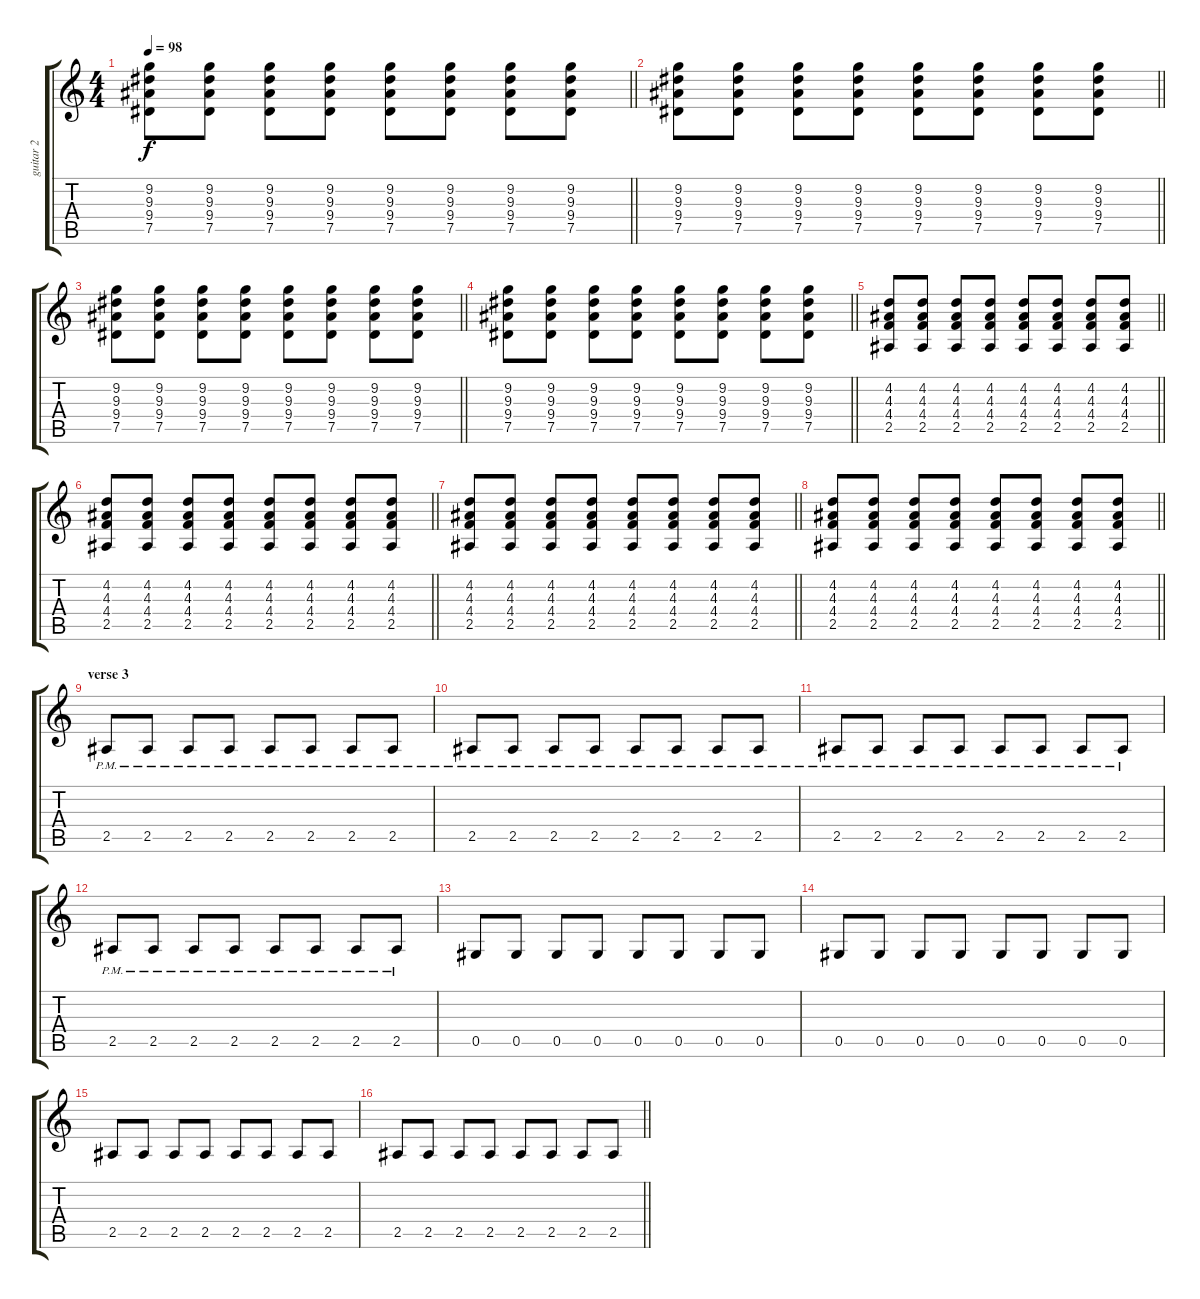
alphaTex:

\track ("guitar 2" "guitar 2") {instrument electricguitarjazz}
\staff {score tabs}
\tuning (Eb4 Bb3 Gb3 Db3 Ab2 Eb2) {hide}
\ts (4 4)
\tempo 98
\clef g2
\barLineRight lightlight
\ks c
(9.2 9.3 9.4 7.5).8{dy f} (9.2 9.3 9.4 7.5).8 (9.2 9.3 9.4 7.5).8 (9.2 9.3 9.4 7.5).8 (9.2 9.3 9.4 7.5).8 (9.2 9.3 9.4 7.5).8 (9.2 9.3 9.4 7.5).8 (9.2 9.3 9.4 7.5).8 |
\barLineRight lightlight
(9.2 9.3 9.4 7.5).8 (9.2 9.3 9.4 7.5).8 (9.2 9.3 9.4 7.5).8 (9.2 9.3 9.4 7.5).8 (9.2 9.3 9.4 7.5).8 (9.2 9.3 9.4 7.5).8 (9.2 9.3 9.4 7.5).8 (9.2 9.3 9.4 7.5).8 |
\barLineRight lightlight
(9.2 9.3 9.4 7.5).8 (9.2 9.3 9.4 7.5).8 (9.2 9.3 9.4 7.5).8 (9.2 9.3 9.4 7.5).8 (9.2 9.3 9.4 7.5).8 (9.2 9.3 9.4 7.5).8 (9.2 9.3 9.4 7.5).8 (9.2 9.3 9.4 7.5).8 |
\barLineRight lightlight
(9.2 9.3 9.4 7.5).8 (9.2 9.3 9.4 7.5).8 (9.2 9.3 9.4 7.5).8 (9.2 9.3 9.4 7.5).8 (9.2 9.3 9.4 7.5).8 (9.2 9.3 9.4 7.5).8 (9.2 9.3 9.4 7.5).8 (9.2 9.3 9.4 7.5).8 |
\barLineRight lightlight
(4.2 4.3 4.4 2.5).8 (4.2 4.3 4.4 2.5).8 (4.2 4.3 4.4 2.5).8 (4.2 4.3 4.4 2.5).8 (4.2 4.3 4.4 2.5).8 (4.2 4.3 4.4 2.5).8 (4.2 4.3 4.4 2.5).8 (4.2 4.3 4.4 2.5).8 |
\barLineRight lightlight
(4.2 4.3 4.4 2.5).8 (4.2 4.3 4.4 2.5).8 (4.2 4.3 4.4 2.5).8 (4.2 4.3 4.4 2.5).8 (4.2 4.3 4.4 2.5).8 (4.2 4.3 4.4 2.5).8 (4.2 4.3 4.4 2.5).8 (4.2 4.3 4.4 2.5).8 |
\barLineRight lightlight
(4.2 4.3 4.4 2.5).8 (4.2 4.3 4.4 2.5).8 (4.2 4.3 4.4 2.5).8 (4.2 4.3 4.4 2.5).8 (4.2 4.3 4.4 2.5).8 (4.2 4.3 4.4 2.5).8 (4.2 4.3 4.4 2.5).8 (4.2 4.3 4.4 2.5).8 |
\barLineRight lightlight
(4.2 4.3 4.4 2.5).8 (4.2 4.3 4.4 2.5).8 (4.2 4.3 4.4 2.5).8 (4.2 4.3 4.4 2.5).8 (4.2 4.3 4.4 2.5).8 (4.2 4.3 4.4 2.5).8 (4.2 4.3 4.4 2.5).8 (4.2 4.3 4.4 2.5).8 |
\section ("" "verse 3")
2.5{pm}.8 2.5{pm}.8 2.5{pm}.8 2.5{pm}.8 2.5{pm}.8 2.5{pm}.8 2.5{pm}.8 2.5{pm}.8 |
2.5{pm}.8 2.5{pm}.8 2.5{pm}.8 2.5{pm}.8 2.5{pm}.8 2.5{pm}.8 2.5{pm}.8 2.5{pm}.8 |
2.5{pm}.8 2.5{pm}.8 2.5{pm}.8 2.5{pm}.8 2.5{pm}.8 2.5{pm}.8 2.5{pm}.8 2.5{pm}.8 |
2.5{pm}.8 2.5{pm}.8 2.5{pm}.8 2.5{pm}.8 2.5{pm}.8 2.5{pm}.8 2.5{pm}.8 2.5{pm}.8 |
0.5.8 0.5.8 0.5.8 0.5.8 0.5.8 0.5.8 0.5.8 0.5.8 |
0.5.8 0.5.8 0.5.8 0.5.8 0.5.8 0.5.8 0.5.8 0.5.8 |
2.5.8 2.5.8 2.5.8 2.5.8 2.5.8 2.5.8 2.5.8 2.5.8 |
\barLineRight lightlight
2.5.8 2.5.8 2.5.8 2.5.8 2.5.8 2.5.8 2.5.8 2.5.8
